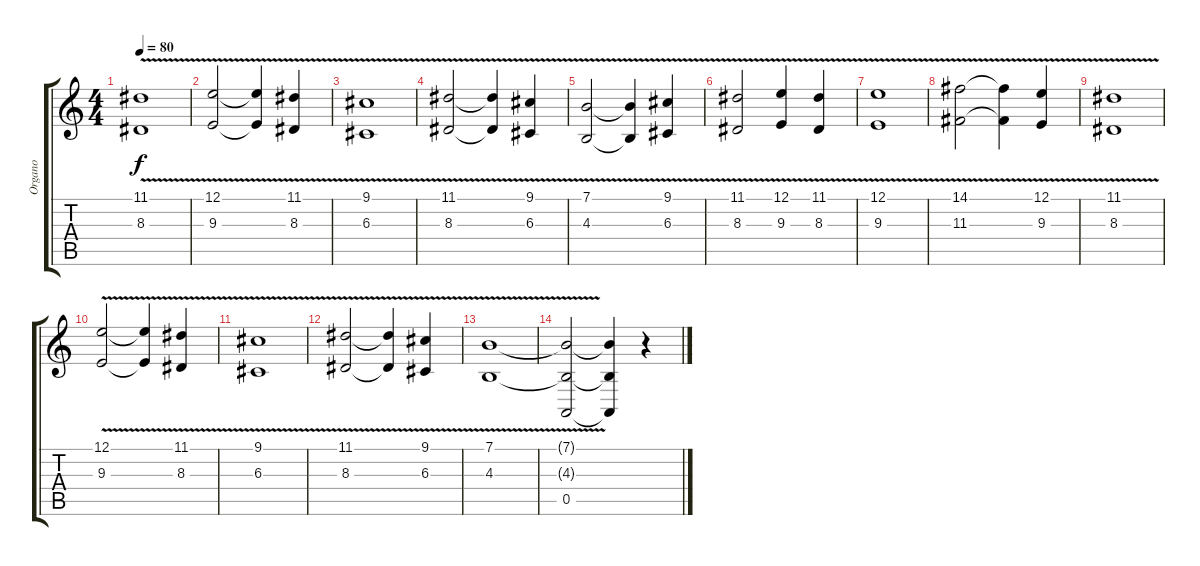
\track ("Organo" "Organo") {instrument rockorgan}
\staff {score tabs}
\tuning (E4 B3 G3 D3 A2 E2) {hide}
\ts (4 4)
\tempo 80
\clef g2
\ks c
(11.1{v} 8.3{v}).1{dy f} |
(12.1{v} 9.3{v}).2 (12.1{t} 9.3{t}).4 (11.1{v} 8.3{v}).4 |
(9.1{v} 6.3{v}).1 |
(11.1{v} 8.3{v}).2 (11.1{t} 8.3{t}).4 (9.1{v} 6.3{v}).4 |
(7.1{v} 4.3{v}).2 (7.1{t} 4.3{t}).4 (9.1{v} 6.3{v}).4 |
(11.1{v} 8.3{v}).2 (12.1{v} 9.3{v}).4 (11.1{v} 8.3{v}).4 |
(12.1{v} 9.3{v}).1 |
(14.1{v} 11.3{v}).2 (14.1{t} 11.3{t}).4 (12.1{v} 9.3{v}).4 |
(11.1{v} 8.3{v}).1 |
(12.1{v} 9.3{v}).2 (12.1{t} 9.3{t}).4 (11.1{v} 8.3{v}).4 |
(9.1{v} 6.3{v}).1 |
(11.1{v} 8.3{v}).2 (11.1{t} 8.3{t}).4 (9.1{v} 6.3{v}).4 |
(7.1{v} 4.3{v}).1 |
(7.1{t} 4.3{t} 0.5).2 (7.1{t} 4.3{t} 0.5{t}).4 r.4
